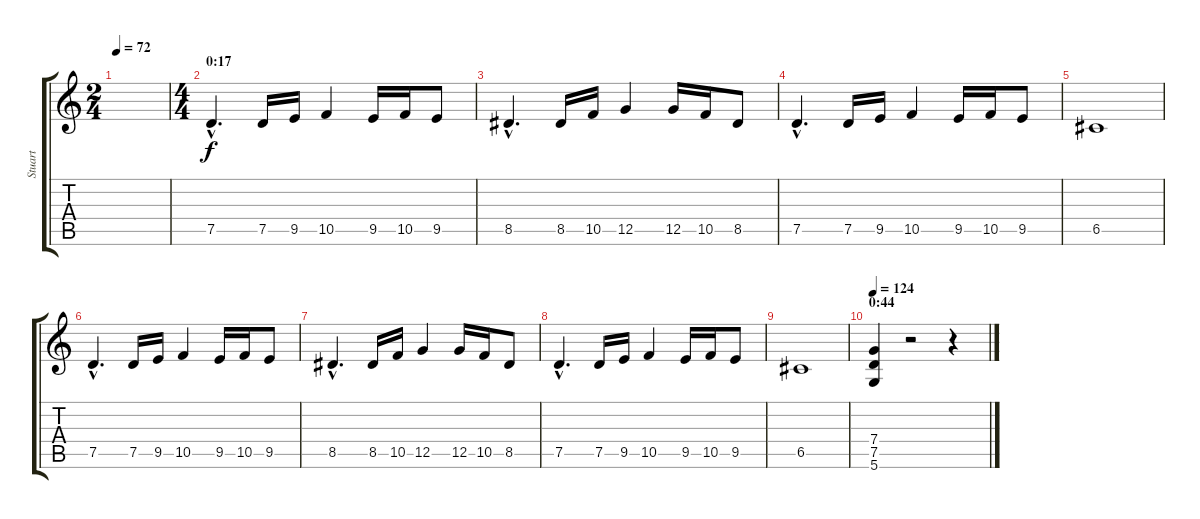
\track ("Stuart" "Stuart") {instrument distortionguitar}
\staff {score tabs}
\tuning (D4 A3 F3 C3 G2 D2) {hide}
\ts (2 4)
\tempo 72
\clef g2
\ks c
|
\ts (4 4)
\section ("" "0:17")
7.5{hac}.4{d} 7.5.16 9.5.16 10.5.4 9.5.16 10.5.16 9.5.8 |
8.5{hac}.4{d} 8.5.16 10.5.16 12.5.4 12.5.16 10.5.16 8.5.8 |
7.5{hac}.4{d} 7.5.16 9.5.16 10.5.4 9.5.16 10.5.16 9.5.8 |
6.5.1 |
7.5{hac}.4{d} 7.5.16 9.5.16 10.5.4 9.5.16 10.5.16 9.5.8 |
8.5{hac}.4{d} 8.5.16 10.5.16 12.5.4 12.5.16 10.5.16 8.5.8 |
7.5{hac}.4{d} 7.5.16 9.5.16 10.5.4 9.5.16 10.5.16 9.5.8 |
6.5.1 |
\section ("" "0:44")
\tempo 124
(7.4 7.5 5.6).4 r.2 r.4
